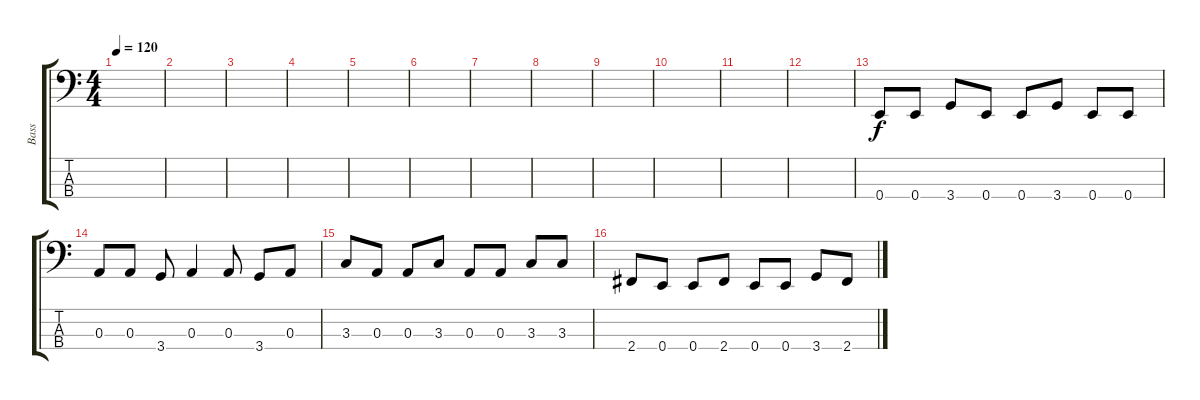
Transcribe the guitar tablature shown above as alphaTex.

\track ("Bass" "Bass") {instrument electricbasspick}
\staff {score tabs}
\tuning (G2 D2 A1 E1) {hide}
\ts (4 4)
\tempo 120
\clef f4
\ks c
|
|
|
|
|
|
|
|
|
|
|
|
0.4.8 0.4.8 3.4.8 0.4.8 0.4.8 3.4.8 0.4.8 0.4.8 |
0.3.8 0.3.8 3.4.8 0.3.4 0.3.8 3.4.8 0.3.8 |
3.3.8 0.3.8 0.3.8 3.3.8 0.3.8 0.3.8 3.3.8 3.3.8 |
2.4.8 0.4.8 0.4.8 2.4.8 0.4.8 0.4.8 3.4.8 2.4.8
